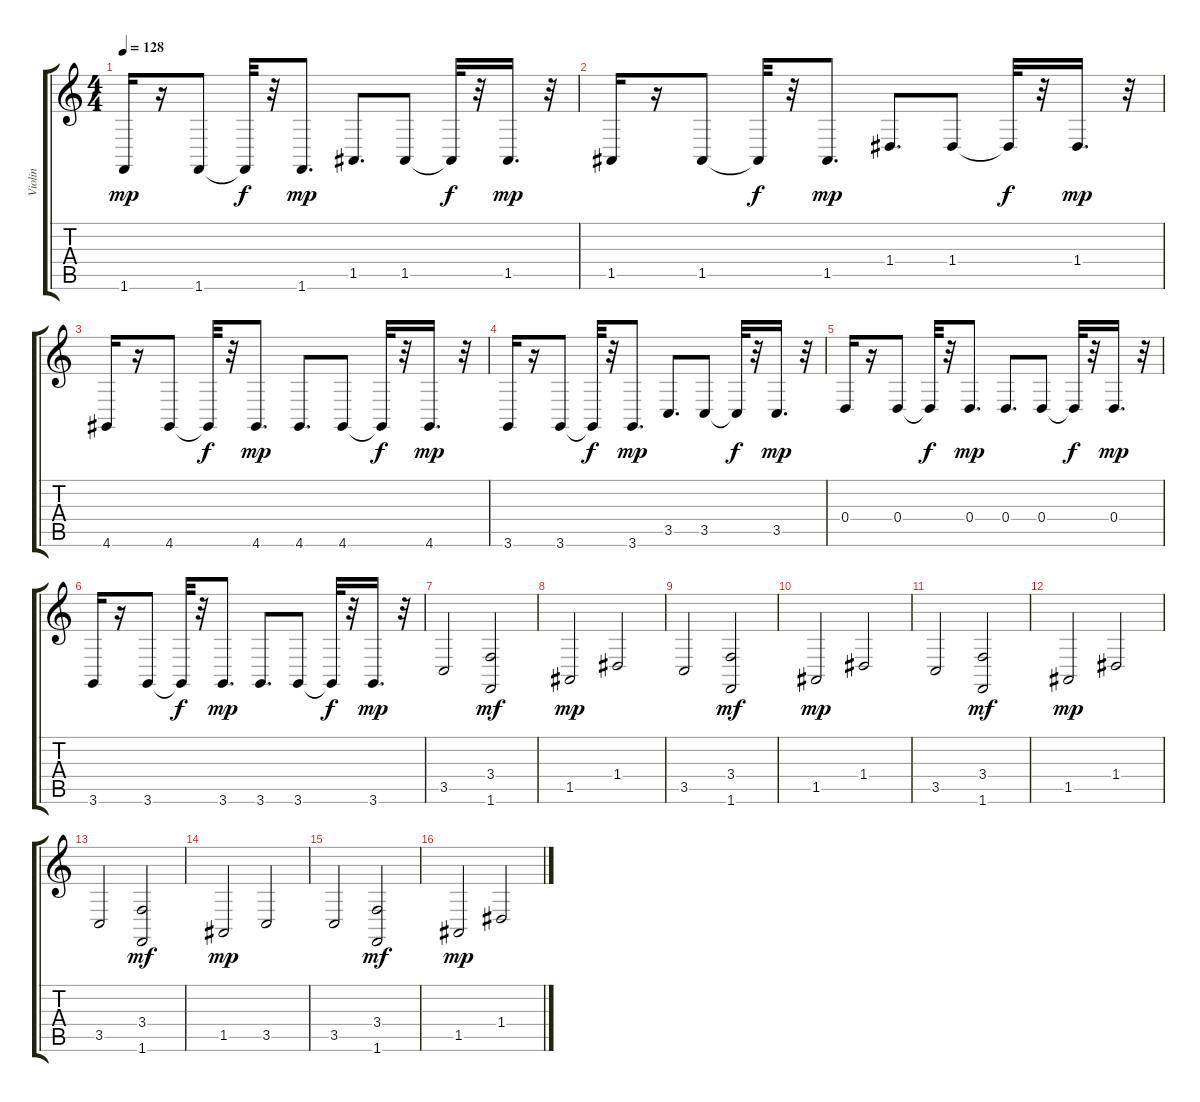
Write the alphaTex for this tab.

\track ("Violin" "Violin") {instrument violin}
\staff {score tabs}
\tuning (E4 B3 G3 D3 A2 E2) {hide}
\ts (4 4)
\tempo 128
\clef g2
\ks c
1.6.16{dy mp} r.16 1.6.8 1.6{t}.32{dy f} r.32 1.6.8{d dy mp} 1.5.8{d} 1.5.8 1.5{t}.32{dy f} r.32 1.5.16{d dy mp} r.32 |
1.5.16 r.16 1.5.8 1.5{t}.32{dy f} r.32 1.5.8{d dy mp} 1.4.8{d} 1.4.8 1.4{t}.32{dy f} r.32 1.4.16{d dy mp} r.32 |
4.6.16 r.16 4.6.8 4.6{t}.32{dy f} r.32 4.6.8{d dy mp} 4.6.8{d} 4.6.8 4.6{t}.32{dy f} r.32 4.6.16{d dy mp} r.32 |
3.6.16 r.16 3.6.8 3.6{t}.32{dy f} r.32 3.6.8{d dy mp} 3.5.8{d} 3.5.8 3.5{t}.32{dy f} r.32 3.5.16{d dy mp} r.32 |
0.4.16 r.16 0.4.8 0.4{t}.32{dy f} r.32 0.4.8{d dy mp} 0.4.8{d} 0.4.8 0.4{t}.32{dy f} r.32 0.4.16{d dy mp} r.32 |
3.6.16 r.16 3.6.8 3.6{t}.32{dy f} r.32 3.6.8{d dy mp} 3.6.8{d} 3.6.8 3.6{t}.32{dy f} r.32 3.6.16{d dy mp} r.32 |
3.5.2 (3.4 1.6).2{dy mf} |
1.5.2{dy mp} 1.4.2 |
3.5.2 (3.4 1.6).2{dy mf} |
1.5.2{dy mp} 1.4.2 |
3.5.2 (3.4 1.6).2{dy mf} |
1.5.2{dy mp} 1.4.2 |
3.5.2 (3.4 1.6).2{dy mf} |
1.5.2{dy mp} 3.5.2 |
3.5.2 (3.4 1.6).2{dy mf} |
1.5.2{dy mp} 1.4.2
